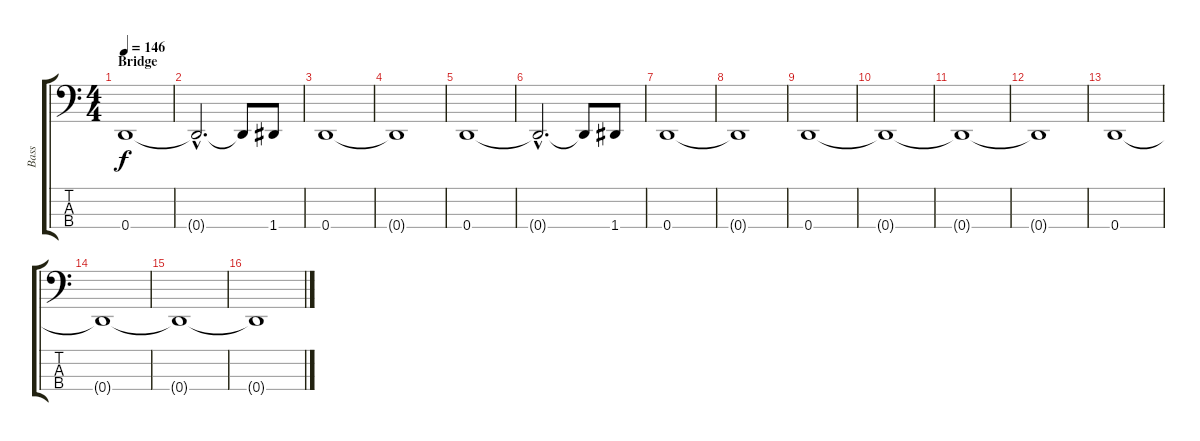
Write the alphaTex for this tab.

\track ("Bass" "Bass") {instrument acousticbass}
\staff {score tabs}
\tuning (G2 D2 A1 D1) {hide}
\ts (4 4)
\section ("" "Bridge")
\tempo 146
\clef f4
\ks c
0.4.1{dy f} |
0.4{hac t}.2{d} 0.4{t}.8 1.4.8 |
0.4.1 |
0.4{t}.1 |
0.4.1 |
0.4{hac t}.2{d} 0.4{t}.8 1.4.8 |
0.4.1 |
0.4{t}.1 |
0.4.1 |
0.4{t}.1 |
0.4{t}.1 |
0.4{t}.1 |
0.4.1 |
0.4{t}.1 |
0.4{t}.1 |
0.4{t}.1
